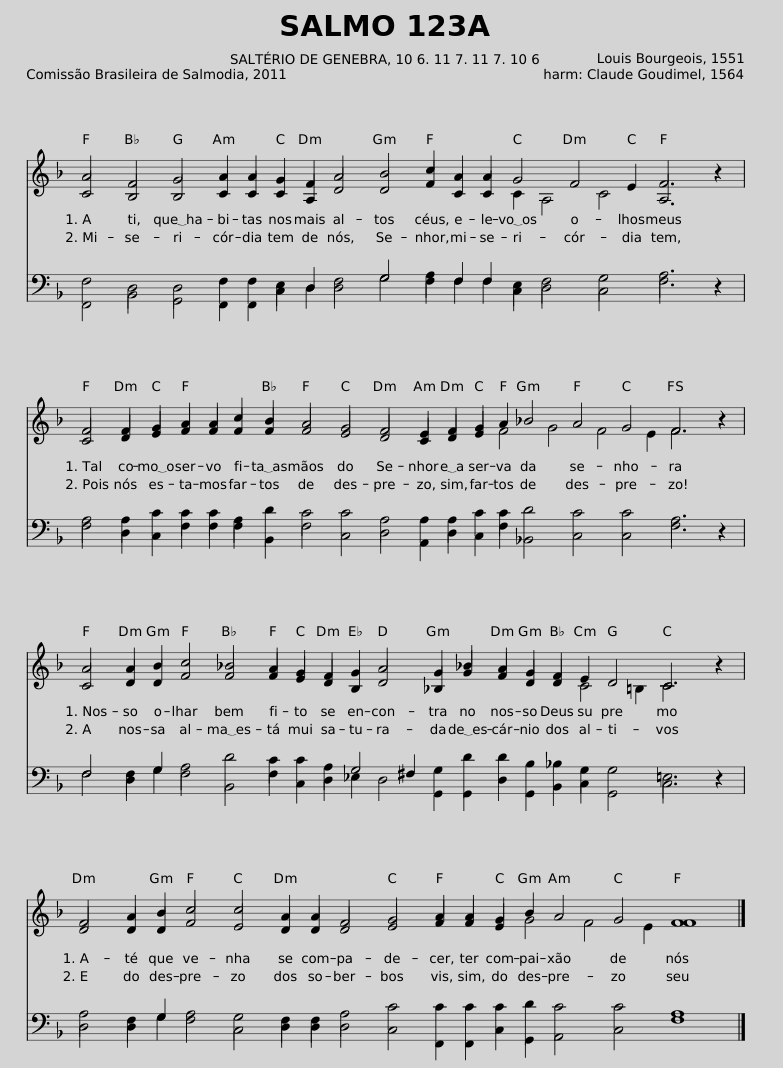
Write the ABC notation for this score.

X:1
%%score { ( 1 2 ) | ( 3 4 ) }
L:1/8
Q:1/4=120
M:none
I:linebreak $
K:F
V:1 treble
V:2 treble
V:3 bass
V:4 bass
V:1
 A4 F4 G4 A2 A2 G2 F2 A4 B4 c2 A2 A2 G4 F4 E2 F6 z2 |$ F4 F2 G2 A2 A2 c2 B2 A4 G4 F4 E2 F2 G2 A2 _B4 A4 G4 F6 z2 |$ A4 A2 B2 c4 _B4 A2 G2 F2 G2 A4 G2 _B2 A2 G2 F2 E2 D4 C6 z2 |$ F4 A2 B2 c4 c4 A2 A2 F4 G4 A2 A2 G2 B2 A4 G4 F8 |] %4
V:2
 C4 B,4 B,4 C2 C2 C2 A,2 D4 D4 F2 C2 C2 C2 A,4 C4 A,6 x2 |$ C4 D2 E2 F2 F2 F2 F2 F4 E4 D4 C2 D2 E2 F4 G4 F4 E2 F6 x2 |$ C4 D2 D2 F4 F4 F2 E2 D2 B,2 D4 _B,2 G2 F2 D2 D2 C4 =B,2 C6 x2 |$ D4 D2 D2 F4 E4 D2 D2 D4 E4 F2 F2 E2 G4 F4 E2 F8 |] %4
V:3
 F,4 D,4 D,4 F,2 F,2 E,2 D,2 F,4 G,4 A,2 F,2 F,2 E,2 F,4 G,4 A,6 z2 |$ A,4 A,2 C2 C2 C2 A,2 D2 C4 C4 A,4 A,2 A,2 C2 C2 D4 C4 C4 A,6 z2 |$ F,4 F,2 G,2 A,4 D4 C2 C2 A,2 G,4 ^F,2 G,2 D2 D2 B,2 _B,2 G,2 G,4 =E,6 z2 |$ A,4 F,2 G,2 A,4 G,4 F,2 F,2 A,4 C4 C2 C2 C2 D2 C4 C4 A,8 |] %4
V:4
 F,,4 B,,4 G,,4 F,,2 F,,2 C,2 D,2 D,4 G,4 F,2 F,2 F,2 C,2 D,4 C,4 F,6 x2 |$ F,4 D,2 C,2 F,2 F,2 F,2 B,,2 F,4 C,4 D,4 A,,2 D,2 C,2 F,2 _B,,4 C,4 C,4 F,6 x2 |$ F,4 D,2 G,2 F,4 B,,4 F,2 C,2 D,2 _E,2 D,4 G,,2 G,,2 D,2 G,,2 B,,2 C,2 G,,4 C,6 x2 |$ D,4 D,2 G,2 F,4 C,4 D,2 D,2 D,4 C,4 F,,2 F,,2 C,2 G,,2 A,,4 C,4 F,8 |] %4
